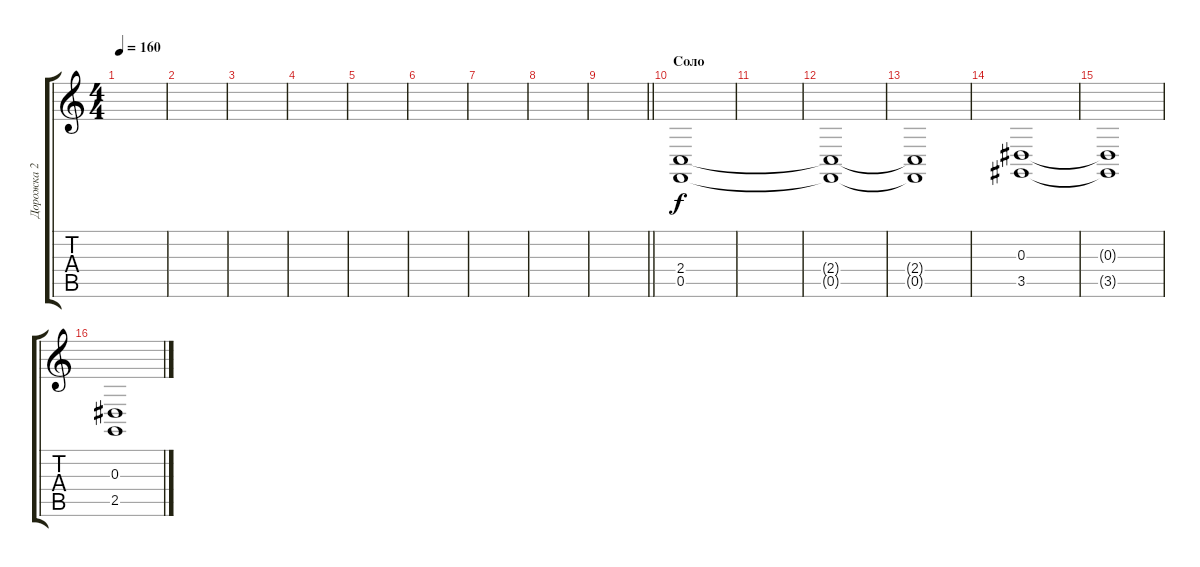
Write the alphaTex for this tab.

\track ("Дорожка 2" "Дорожка 2") {instrument synthvoice}
\staff {score tabs}
\tuning (C4 G3 Eb3 Bb2 F2 C2) {hide}
\ts (4 4)
\tempo 160
\clef g2
\ks c
|
|
|
|
|
|
|
|
\barLineRight lightlight
|
\section ("" "Соло")
(2.4 0.5).1 |
|
(2.4{t} 0.5{t}).1 |
(2.4{t} 0.5{t}).1 |
(0.3 3.5).1 |
(0.3{t} 3.5{t}).1 |
(0.3 2.5).1
